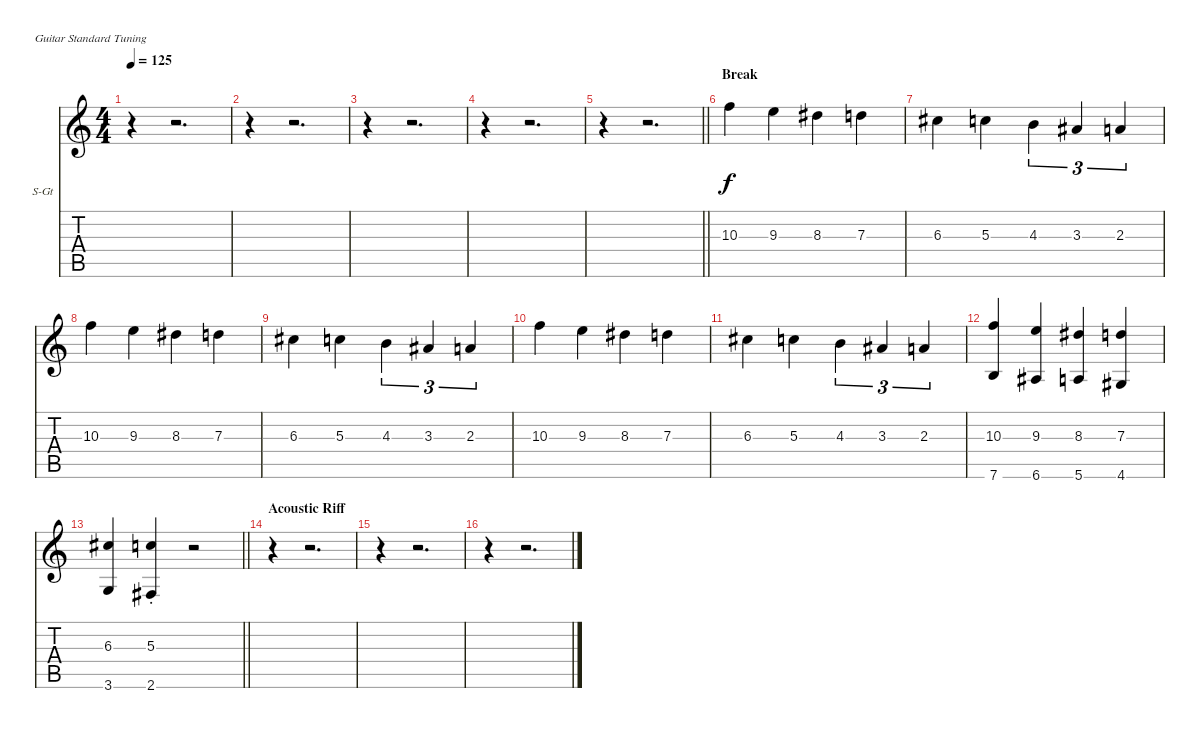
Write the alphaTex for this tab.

\bracketExtendMode nobrackets
\firstSystemTrackNameOrientation horizontal
\otherSystemsTrackNameOrientation horizontal
\track ("Mikael Akerfeldt - Vocals" "S-Gt") {instrument oboe}
\staff {score tabs}
\tuning (E4 B3 G3 D3 A2 E2)
\displaytranspose 12
\ts (4 4)
\tempo 125
\clef g2
\ks c
r.4{dy f} r.2{d} |
r.4 r.2{d} |
r.4 r.2{d} |
r.4 r.2{d} |
\barLineRight lightlight
r.4 r.2{d} |
\section ("" "Break")
10.3.4 9.3.4 8.3.4 7.3.4 |
6.3.4 5.3.4 4.3.4{tu (3 2)} 3.3.4{tu (3 2)} 2.3.4{tu (3 2)} |
10.3.4 9.3.4 8.3.4 7.3.4 |
6.3.4 5.3.4 4.3.4{tu (3 2)} 3.3.4{tu (3 2)} 2.3.4{tu (3 2)} |
10.3.4 9.3.4 8.3.4 7.3.4 |
6.3.4 5.3.4 4.3.4{tu (3 2)} 3.3.4{tu (3 2)} 2.3.4{tu (3 2)} |
(10.3 7.6).4 (9.3 6.6).4 (8.3 5.6).4 (7.3 4.6).4 |
\barLineRight lightlight
(6.3 3.6).4 (5.3{st} 2.6{st}).4 r.2 |
\section ("" "Acoustic Riff")
r.4 r.2{d} |
r.4 r.2{d} |
r.4 r.2{d}
